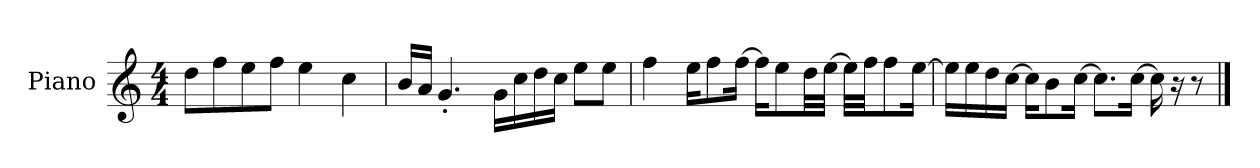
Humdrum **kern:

**kern
*part1
*staff1
*I"Piano
*I'P-no
*clefG2
*k[]
*M4/4
*MM90
=1
8dd\L
8ff\
8ee\
8ff\J
4ee\
4cc\
=2
16b/LL
16a/JJ
4.g'/
16g\LL
16cc\
16dd\
16cc\JJ
8ee\L
8ee\J
=3
4ff\
16ee\KL
8ff\
[16ff\Jk
16ff\KL]
8ee\
32dd\LL
[32ee\JJJ
32ee\LLL]
32ff\JJ
8ff\
[16ee\Jk
=4
16ee\LL]
16ee\
16dd\
[16cc\JJ
16cc\KL]
8b\
[16cc\Jk
8.cc\L]
[16cc\Jk
16cc\]
16r
8r
==
*-
